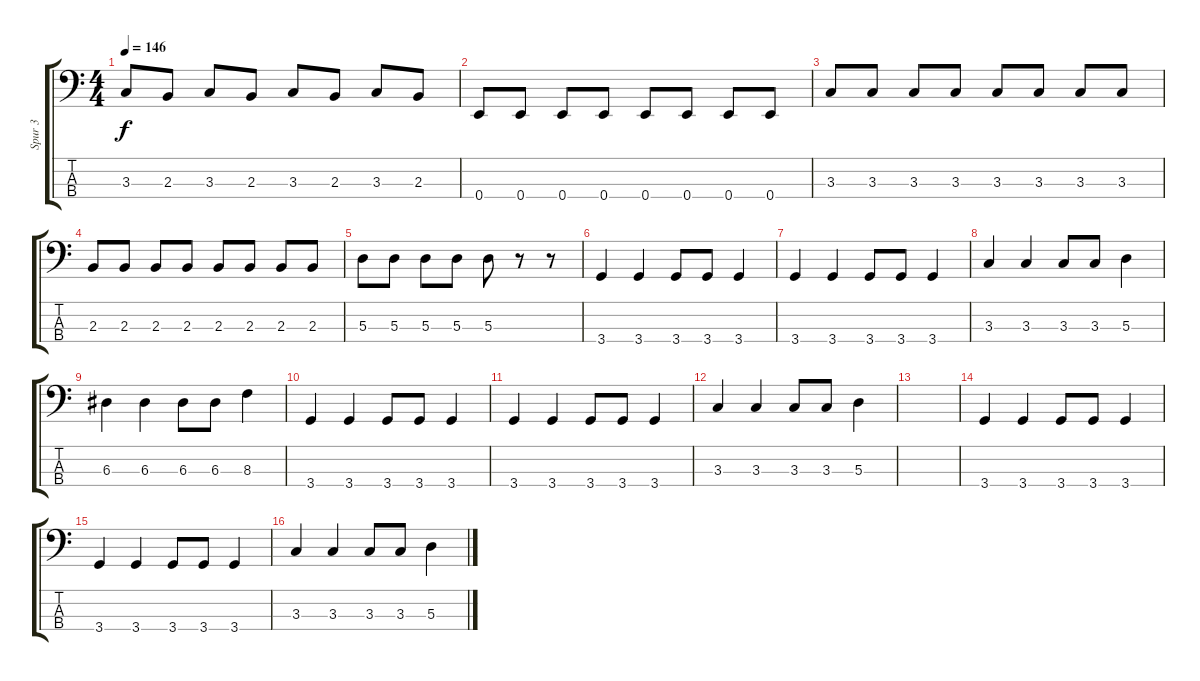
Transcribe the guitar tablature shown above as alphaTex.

\track ("Spur 3" "Spur 3") {instrument electricbassfinger}
\staff {score tabs}
\tuning (G2 D2 A1 E1) {hide}
\ts (4 4)
\tempo 146
\clef f4
\ks c
3.3.8{dy f} 2.3.8 3.3.8 2.3.8 3.3.8 2.3.8 3.3.8 2.3.8 |
0.4.8 0.4.8 0.4.8 0.4.8 0.4.8 0.4.8 0.4.8 0.4.8 |
3.3.8 3.3.8 3.3.8 3.3.8 3.3.8 3.3.8 3.3.8 3.3.8 |
2.3.8 2.3.8 2.3.8 2.3.8 2.3.8 2.3.8 2.3.8 2.3.8 |
5.3.8 5.3.8 5.3.8 5.3.8 5.3.8 r.8 r.8 |
3.4.4 3.4.4 3.4.8 3.4.8 3.4.4 |
3.4.4 3.4.4 3.4.8 3.4.8 3.4.4 |
3.3.4 3.3.4 3.3.8 3.3.8 5.3.4 |
6.3.4 6.3.4 6.3.8 6.3.8 8.3.4 |
3.4.4 3.4.4 3.4.8 3.4.8 3.4.4 |
3.4.4 3.4.4 3.4.8 3.4.8 3.4.4 |
3.3.4 3.3.4 3.3.8 3.3.8 5.3.4 |
|
3.4.4 3.4.4 3.4.8 3.4.8 3.4.4 |
3.4.4 3.4.4 3.4.8 3.4.8 3.4.4 |
3.3.4 3.3.4 3.3.8 3.3.8 5.3.4
